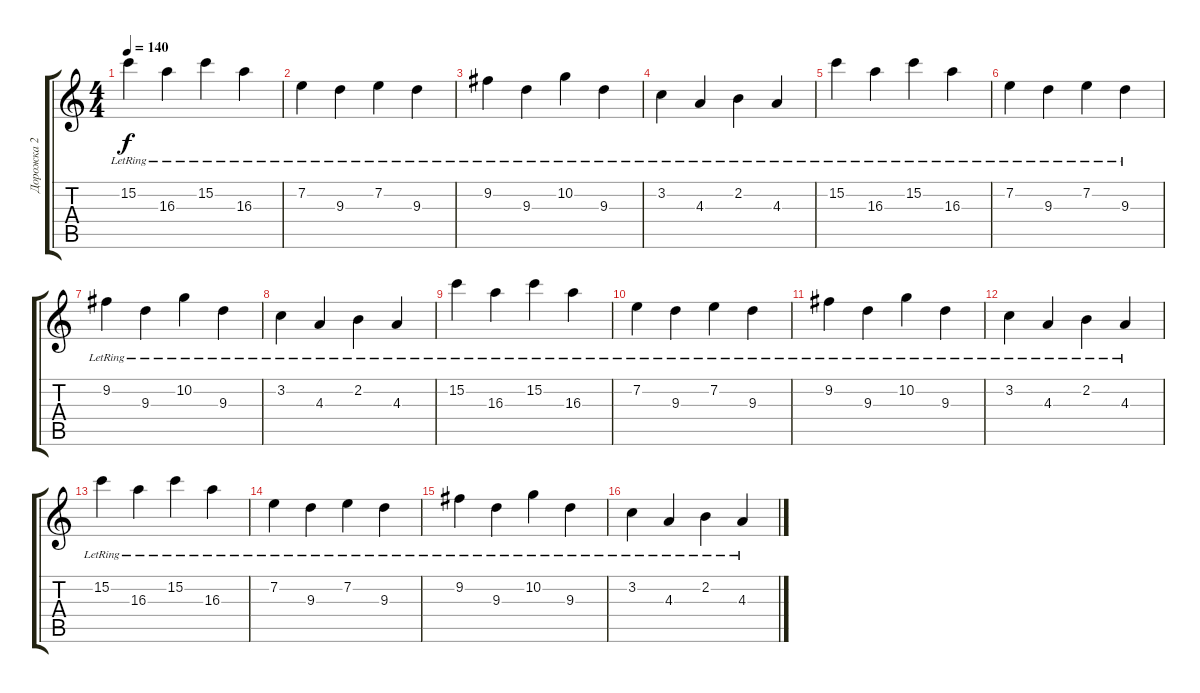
\track ("Дорожка 2" "Дорожка 2") {instrument electricguitarclean}
\staff {score tabs}
\tuning (D4 A3 F3 C3 G2 C2) {hide}
\ts (4 4)
\tempo 140
\clef g2
\ks c
15.2{lr}.4{dy f} 16.3{lr}.4 15.2{lr}.4 16.3{lr}.4 |
7.2{lr}.4 9.3{lr}.4 7.2{lr}.4 9.3{lr}.4 |
9.2{lr}.4 9.3{lr}.4 10.2{lr}.4 9.3{lr}.4 |
3.2{lr}.4 4.3{lr}.4 2.2{lr}.4 4.3{lr}.4 |
15.2{lr}.4 16.3{lr}.4 15.2{lr}.4 16.3{lr}.4 |
7.2{lr}.4 9.3{lr}.4 7.2{lr}.4 9.3{lr}.4 |
9.2{lr}.4 9.3{lr}.4 10.2{lr}.4 9.3{lr}.4 |
3.2{lr}.4 4.3{lr}.4 2.2{lr}.4 4.3{lr}.4 |
15.2{lr}.4 16.3{lr}.4 15.2{lr}.4 16.3{lr}.4 |
7.2{lr}.4 9.3{lr}.4 7.2{lr}.4 9.3{lr}.4 |
9.2{lr}.4 9.3{lr}.4 10.2{lr}.4 9.3{lr}.4 |
3.2{lr}.4 4.3{lr}.4 2.2{lr}.4 4.3{lr}.4 |
15.2{lr}.4 16.3{lr}.4 15.2{lr}.4 16.3{lr}.4 |
7.2{lr}.4 9.3{lr}.4 7.2{lr}.4 9.3{lr}.4 |
9.2{lr}.4 9.3{lr}.4 10.2{lr}.4 9.3{lr}.4 |
3.2{lr}.4 4.3{lr}.4 2.2{lr}.4 4.3{lr}.4
